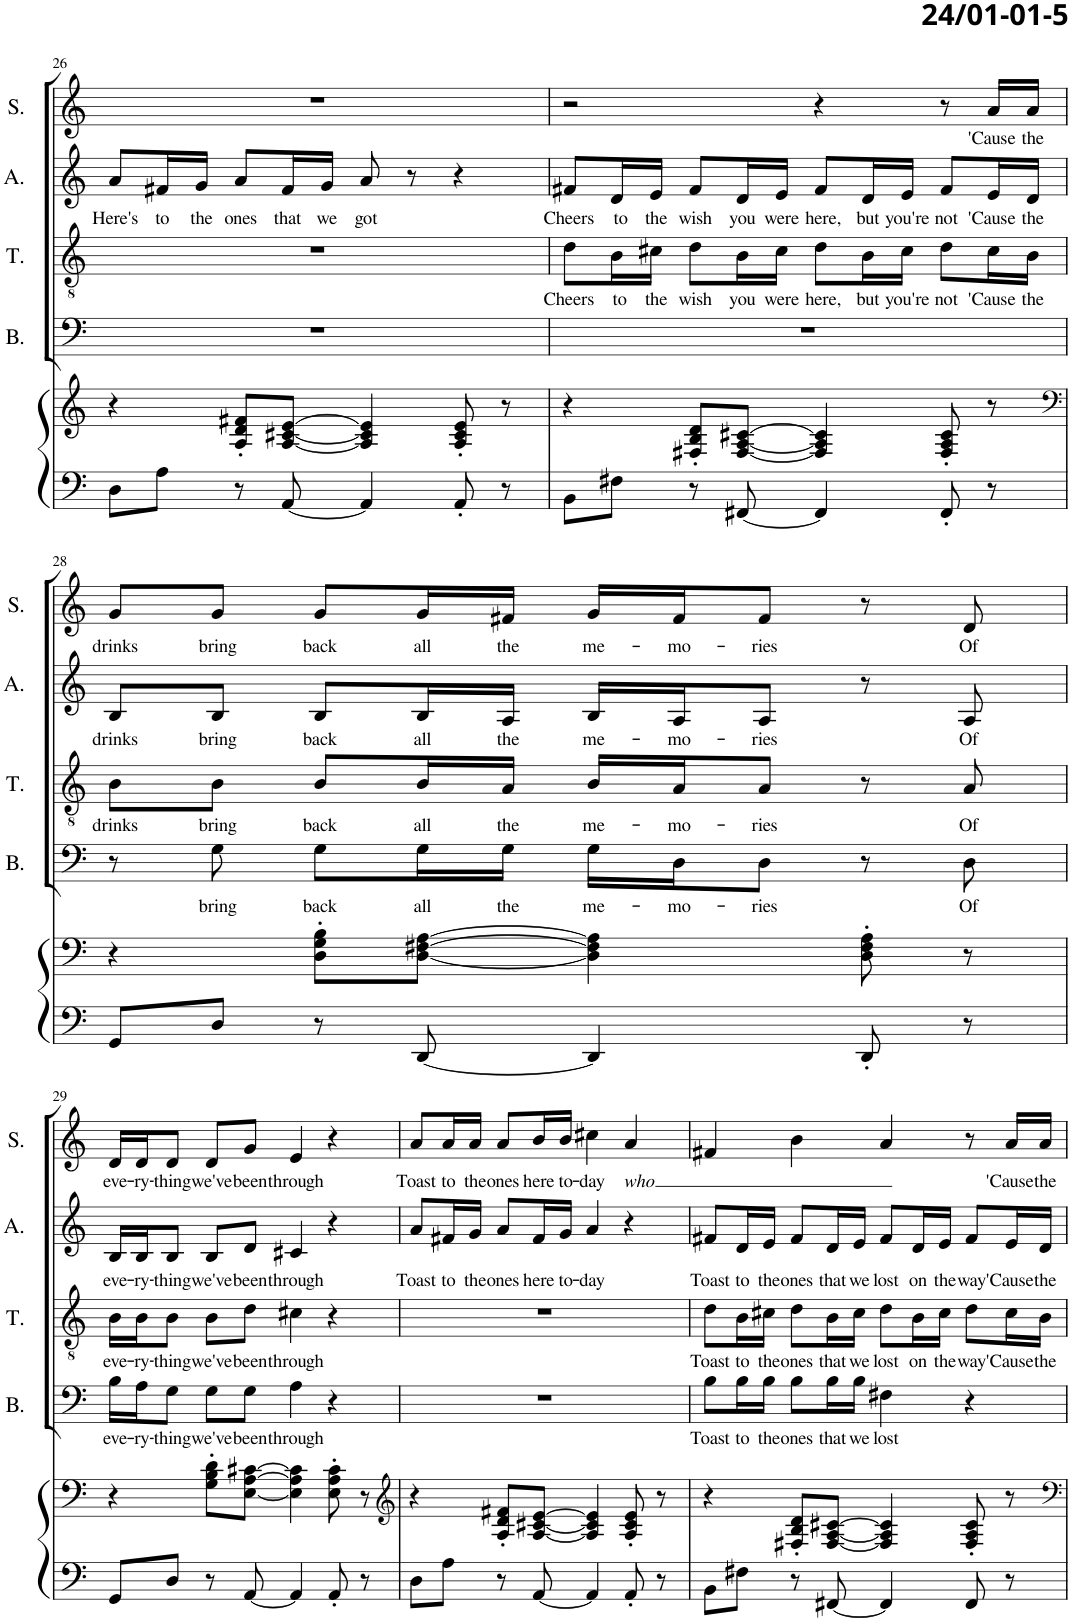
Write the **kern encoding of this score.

**kern	**kern	**kern	**text	**kern	**text	**kern	**text	**kern	**text
*part5	*part5	*part4	*part4	*part3	*part3	*part2	*part2	*part1	*part1
*staff6	*staff5	*staff4	*staff4	*staff3	*staff3	*staff2	*staff2	*staff1	*staff1
*I"Piano	*	*I"Bas	*	*I"Tenor	*	*I"Alt	*	*I"Sopraan	*
*I'Pno	*	*I'B.	*	*I'T.	*	*I'A.	*	*I'S.	*
!!LO:PB:g=z
*clefF4	*clefG2	*clefF4	*	*clefGv2	*	*clefG2	*	*clefG2	*
*k[]	*k[]	*k[]	*	*k[]	*	*k[]	*	*k[]	*
*M4/4	*M4/4	*M4/4	*	*M4/4	*	*M4/4	*	*M4/4	*
=26	=26	=26	=26	=26	=26	=26	=26	=26	=26
!	!	!	!	!	!	!	!LO:LY:b	!	!
8D\L	4r	1r	.	1r	.	8a/L	Here's	1r	.
!	!	!	!	!	!	!	!LO:LY:b	!	!
8A\J	.	.	.	.	.	16f#X/L	to	.	.
!	!	!	!	!	!	!	!LO:LY:b	!	!
.	.	.	.	.	.	16g/JJ	the	.	.
!	!	!	!	!	!	!	!LO:LY:b	!	!
8r	8A/' 8d/' 8f#X/'L	.	.	.	.	8a/L	ones	.	.
!	!	!	!	!	!	!	!LO:LY:b	!	!
[<8AA/	[8A/ [8c#X/ [8e/J	.	.	.	.	16f#/L	that	.	.
!	!	!	!	!	!	!	!LO:LY:b	!	!
.	.	.	.	.	.	16g/JJ	we	.	.
!	!	!	!	!	!	!	!LO:LY:b	!	!
4AA/]	4A/] 4c#/] 4e/]	.	.	.	.	8a/	got	.	.
.	.	.	.	.	.	8r	.	.	.
8AA'/	8A/' 8c#/' 8e/'	.	.	.	.	4r	.	.	.
8r	8r	.	.	.	.	.	.	.	.
=27	=27	=27	=27	=27	=27	=27	=27	=27	=27
!	!	!	!	!	!LO:LY:b	!	!LO:LY:b	!	!
8BB\L	4r	1r	.	8d\L	Cheers	8f#X/L	Cheers	2r	.
!	!	!	!	!	!LO:LY:b	!	!LO:LY:b	!	!
8F#X\J	.	.	.	16B\L	to	16d/L	to	.	.
!	!	!	!	!	!LO:LY:b	!	!LO:LY:b	!	!
.	.	.	.	16c#X\JJ	the	16e/JJ	the	.	.
!	!	!	!	!	!LO:LY:b	!	!LO:LY:b	!	!
8r	8F#X/' 8B/' 8d/'L	.	.	8d\L	wish	8f#/L	wish	.	.
!	!	!	!	!	!LO:LY:b	!	!LO:LY:b	!	!
[<8FF#X/	[8F#/ [8A/ [8c#X/J	.	.	16B\L	you	16d/L	you	.	.
!	!	!	!	!	!LO:LY:b	!	!LO:LY:b	!	!
.	.	.	.	16c#\JJ	were	16e/JJ	were	.	.
!	!	!	!	!	!LO:LY:b	!	!LO:LY:b	!	!
4FF#/]	4F#/] 4A/] 4c#/]	.	.	8d\L	here,	8f#/L	here,	4r	.
!	!	!	!	!	!LO:LY:b	!	!LO:LY:b	!	!
.	.	.	.	16B\L	but	16d/L	but	.	.
!	!	!	!	!	!LO:LY:b	!	!LO:LY:b	!	!
.	.	.	.	16c#\JJ	you're	16e/JJ	you're	.	.
!	!	!	!	!	!LO:LY:b	!	!LO:LY:b	!	!
8FF#'/	8F#/' 8A/' 8c#/'	.	.	8d\L	not	8f#/L	not	8r	.
!	!	!	!	!	!LO:LY:b	!	!LO:LY:b	!	!LO:LY:b
8r	8r	.	.	16c#\L	'Cause	16e/L	'Cause	16a/LL	'Cause
!	!	!	!	!	!LO:LY:b	!	!LO:LY:b	!	!LO:LY:b
.	.	.	.	16B\JJ	the	16d/JJ	the	16a/JJ	the
!!LO:LB:g=z
=28	=28	=28	=28	=28	=28	=28	=28	=28	=28
*	*clefF4	*	*	*	*	*	*	*	*
!	!	!	!	!	!LO:LY:b	!	!LO:LY:b	!	!LO:LY:b
8GG/L	4r	8r	.	8B\L	drinks	8B/L	drinks	8g/L	drinks
!	!	!	!LO:LY:b	!	!LO:LY:b	!	!LO:LY:b	!	!LO:LY:b
8D/J	.	8G\	bring	8B\J	bring	8B/J	bring	8g/J	bring
!	!	!	!LO:LY:b	!	!LO:LY:b	!	!LO:LY:b	!	!LO:LY:b
8r	8D\' 8G\' 8B\'L	8G\L	back	8B/L	back	8B/L	back	8g/L	back
!	!	!	!LO:LY:b	!	!LO:LY:b	!	!LO:LY:b	!	!LO:LY:b
[<8DD/	[8D\ [8F#X\ [8A\J	16G\L	all	16B/L	all	16B/L	all	16g/L	all
!	!	!	!LO:LY:b	!	!LO:LY:b	!	!LO:LY:b	!	!LO:LY:b
.	.	16G\JJ	the	16A/JJ	the	16A/JJ	the	16f#X/JJ	the
!	!	!	!LO:LY:b	!	!LO:LY:b	!	!LO:LY:b	!	!LO:LY:b
4DD/]	4D\] 4F#\] 4A\]	16G\LL	me-	16B/LL	me-	16B/LL	me-	16g/LL	me-
!	!	!	!LO:LY:b	!	!LO:LY:b	!	!LO:LY:b	!	!LO:LY:b
.	.	16D\J	-mo-	16A/J	-mo-	16A/J	-mo-	16f#/J	-mo-
!	!	!	!LO:LY:b	!	!LO:LY:b	!	!LO:LY:b	!	!LO:LY:b
.	.	8D\J	-ries	8A/J	-ries	8A/J	-ries	8f#/J	-ries
8DD'/	8D\' 8F#\' 8A\'	8r	.	8r	.	8r	.	8r	.
!	!	!	!LO:LY:b	!	!LO:LY:b	!	!LO:LY:b	!	!LO:LY:b
8r	8r	8D\	Of	8A/	Of	8A/	Of	8d/	Of
!!LO:LB:g=z
=29	=29	=29	=29	=29	=29	=29	=29	=29	=29
!	!	!	!LO:LY:b	!	!LO:LY:b	!	!LO:LY:b	!	!LO:LY:b
8GG/L	4r	16B\LL	eve-	16B\LL	eve-	16B/LL	eve-	16d/LL	eve-
!	!	!	!LO:LY:b	!	!LO:LY:b	!	!LO:LY:b	!	!LO:LY:b
.	.	16A\J	-ry-	16B\J	-ry-	16B/J	-ry-	16d/J	-ry-
!	!	!	!LO:LY:b	!	!LO:LY:b	!	!LO:LY:b	!	!LO:LY:b
8D/J	.	8G\J	-thing	8B\J	-thing	8B/J	-thing	8d/J	-thing
!	!	!	!LO:LY:b	!	!LO:LY:b	!	!LO:LY:b	!	!LO:LY:b
8r	8G\' 8B\' 8d\'L	8G\L	we've	8B\L	we've	8B/L	we've	8d/L	we've
!	!	!	!LO:LY:b	!	!LO:LY:b	!	!LO:LY:b	!	!LO:LY:b
[<8AA/	[8E\ [8A\ [8c#X\J	8G\J	been	8d\J	been	8d/J	been	8g/J	been
!	!	!	!LO:LY:b	!	!LO:LY:b	!	!LO:LY:b	!	!LO:LY:b
4AA/]	4E\] 4A\] 4c#\]	4A\	through	4c#X\	through	4c#X/	through	4e/	through
8AA'/	8E\' 8A\' 8c#\'	4r	.	4r	.	4r	.	4r	.
8r	8r	.	.	.	.	.	.	.	.
=30	=30	=30	=30	=30	=30	=30	=30	=30	=30
*	*clefG2	*	*	*	*	*	*	*	*
!	!	!	!	!	!	!	!LO:LY:b	!	!LO:LY:b
8D\L	4r	1r	.	1r	.	8a/L	Toast	8a/L	Toast
!	!	!	!	!	!	!	!LO:LY:b	!	!LO:LY:b
8A\J	.	.	.	.	.	16f#X/L	to	16a/L	to
!	!	!	!	!	!	!	!LO:LY:b	!	!LO:LY:b
.	.	.	.	.	.	16g/JJ	the	16a/JJ	the
!	!	!	!	!	!	!	!LO:LY:b	!	!LO:LY:b
8r	8A/' 8d/' 8f#X/'L	.	.	.	.	8a/L	ones	8a/L	ones
!	!	!	!	!	!	!	!LO:LY:b	!	!LO:LY:b
[<8AA/	[8A/ [8c#X/ [8e/J	.	.	.	.	16f#/L	here	16b/L	here
!	!	!	!	!	!	!	!LO:LY:b	!	!LO:LY:b
.	.	.	.	.	.	16g/JJ	to-	16b/JJ	to-
!	!	!	!	!	!	!	!LO:LY:b	!	!LO:LY:b
4AA/]	4A/] 4c#/] 4e/]	.	.	.	.	4a/	-day	4cc#X\	-day
!	!	!	!	!	!	!	!	!	!LO:LY:b
8AA'/	8A/' 8c#/' 8e/'	.	.	.	.	4r	.	4a/	who
8r	8r	.	.	.	.	.	.	.	.
=31	=31	=31	=31	=31	=31	=31	=31	=31	=31
!	!	!	!LO:LY:b	!	!LO:LY:b	!	!LO:LY:b	!	!
8BB\L	4r	8B\L	Toast	8d\L	Toast	8f#X/L	Toast	4f#X/	.
!	!	!	!LO:LY:b	!	!LO:LY:b	!	!LO:LY:b	!	!
8F#X\J	.	16B\L	to	16B\L	to	16d/L	to	.	.
!	!	!	!LO:LY:b	!	!LO:LY:b	!	!LO:LY:b	!	!
.	.	16B\JJ	the	16c#X\JJ	the	16e/JJ	the	.	.
!	!	!	!LO:LY:b	!	!LO:LY:b	!	!LO:LY:b	!	!
8r	8F#X/' 8B/' 8d/'L	8B\L	ones	8d\L	ones	8f#/L	ones	4b\	.
!	!	!	!LO:LY:b	!	!LO:LY:b	!	!LO:LY:b	!	!
[<8FF#X/	[8F#/ [8A/ [8c#X/J	16B\L	that	16B\L	that	16d/L	that	.	.
!	!	!	!LO:LY:b	!	!LO:LY:b	!	!LO:LY:b	!	!
.	.	16B\JJ	we	16c#\JJ	we	16e/JJ	we	.	.
!	!	!	!LO:LY:b	!	!LO:LY:b	!	!LO:LY:b	!	!
4FF#/]	4F#/] 4A/] 4c#/]	4F#X\	lost	8d\L	lost	8f#/L	lost	4a/	.
!	!	!	!	!	!LO:LY:b	!	!LO:LY:b	!	!
.	.	.	.	16B\L	on	16d/L	on	.	.
!	!	!	!	!	!LO:LY:b	!	!LO:LY:b	!	!
.	.	.	.	16c#\JJ	the	16e/JJ	the	.	.
!	!	!	!	!	!LO:LY:b	!	!LO:LY:b	!	!
8FF#/	8F#/' 8A/' 8c#/'	4r	.	8d\L	way	8f#/L	way	8r	.
!	!	!	!	!	!LO:LY:b	!	!LO:LY:b	!	!LO:LY:b
8r	8r	.	.	16c#\L	'Cause	16e/L	'Cause	16a/LL	'Cause
!	!	!	!	!	!LO:LY:b	!	!LO:LY:b	!	!LO:LY:b
.	.	.	.	16B\JJ	the	16d/JJ	the	16a/JJ	the
=	=	=	=	=	=	=	=	=	=
*-	*-	*-	*-	*-	*-	*-	*-	*-	*-
